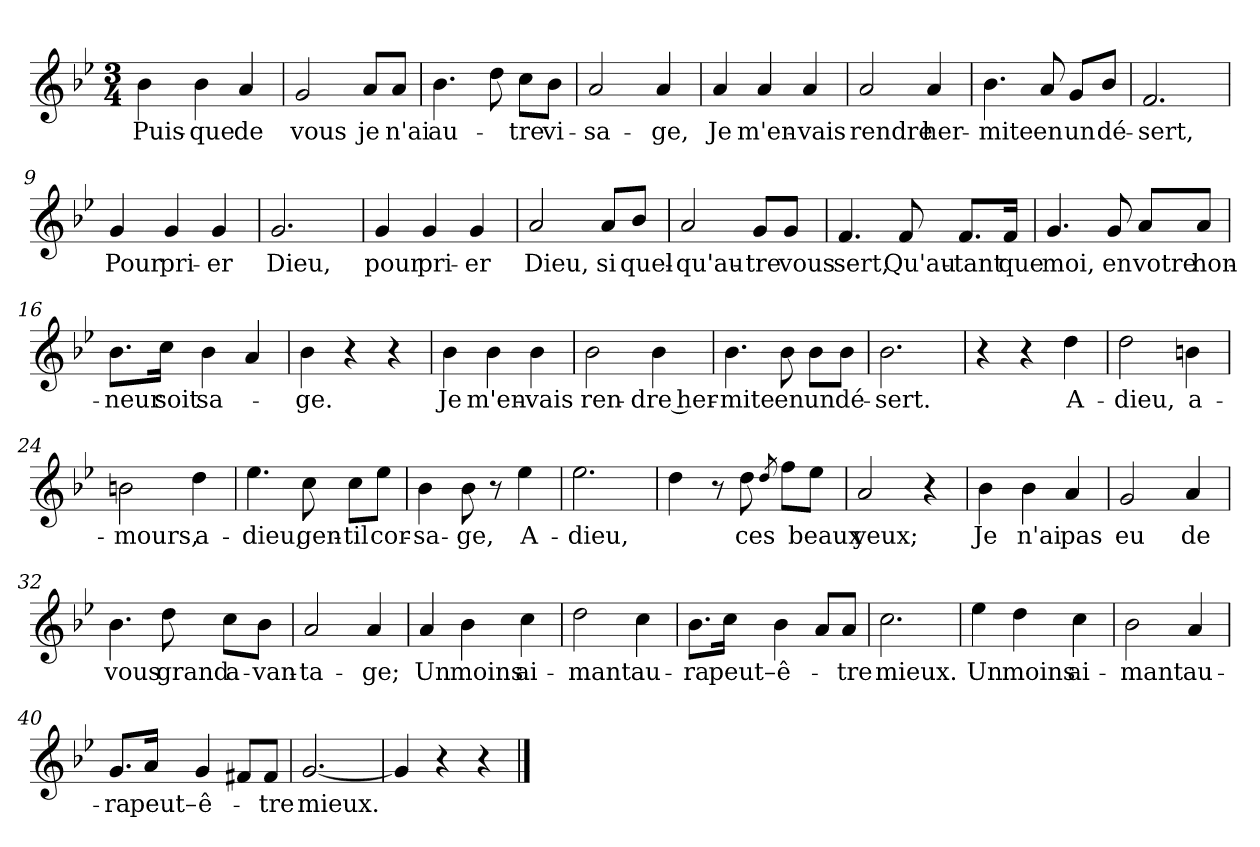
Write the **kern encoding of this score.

**kern	**text
*part1	*part1
*staff1	*staff1
*clefG2	*
*k[b-e-]	*
*M3/4	*
=1	=1
!	!LO:LY:b
4b-\	Puis-
!	!LO:LY:b
4b-\	-que
!	!LO:LY:b
4a/	de
=2	=2
!	!LO:LY:b
2g/	vous
!	!LO:LY:b
8a/L	je
!	!LO:LY:b
8a/J	n'ai
=3	=3
!	!LO:LY:b
4.b-\	au-
8dd\	.
!	!LO:LY:b
8cc\L	-tre
!	!LO:LY:b
8b-\J	vi-
=4	=4
!	!LO:LY:b
2a/	-sa-
!	!LO:LY:b
4a/	-ge,
=5	=5
!	!LO:LY:b
4a/	Je
!	!LO:LY:b
4a/	m'en-
!	!LO:LY:b
4a/	-vais
=6	=6
!	!LO:LY:b
2a/	rendre
!	!LO:LY:b
4a/	her-
=7	=7
!	!LO:LY:b
4.b-\	-mite
!	!LO:LY:b
8a/	en
!	!LO:LY:b
8g/L	un
!	!LO:LY:b
8b-/J	dé-
=8	=8
!	!LO:LY:b
2.f/	-sert,
=9	=9
!	!LO:LY:b
4g/	Pour
!	!LO:LY:b
4g/	pri-
!	!LO:LY:b
4g/	-er
!!LO:LB:g=z
=10	=10
!	!LO:LY:b
2.g/	Dieu,
=11	=11
!	!LO:LY:b
4g/	pour
!	!LO:LY:b
4g/	pri-
!	!LO:LY:b
4g/	-er
=12	=12
!	!LO:LY:b
2a/	Dieu,
!	!LO:LY:b
8a/L	si
!	!LO:LY:b
8b-/J	quel-
=13	=13
!	!LO:LY:b
2a/	-qu'au-
!	!LO:LY:b
8g/L	-tre
!	!LO:LY:b
8g/J	vous
=14	=14
!	!LO:LY:b
4.f/	sert,
!	!LO:LY:b
8f/	Qu'au-
!	!LO:LY:b
8.f/L	-tant
!	!LO:LY:b
16f/Jk	que
=15	=15
!	!LO:LY:b
4.g/	moi,
!	!LO:LY:b
8g/	en
!	!LO:LY:b
8a/L	votre
!	!LO:LY:b
8a/J	hon-
=16	=16
!	!LO:LY:b
8.b-\L	-neur
!	!LO:LY:b
16cc\Jk	soit
!	!LO:LY:b
4b-\	sa-
4a/	.
=17	=17
!	!LO:LY:b
4b-\	-ge.
4r	.
4r	.
!!LO:LB:g=z
=18	=18
!	!LO:LY:b
4b-\	Je
!	!LO:LY:b
4b-\	m'en-
!	!LO:LY:b
4b-\	-vais
=19	=19
!	!LO:LY:b
2b-\	ren-
!	!LO:LY:b
4b-\	-dre her-
=20	=20
!	!LO:LY:b
4.b-\	-mite
!	!LO:LY:b
8b-\	en
!	!LO:LY:b
8b-\L	un
!	!LO:LY:b
8b-\J	dé-
=21	=21
!	!LO:LY:b
2.b-\	-sert.
=22	=22
4r	.
4r	.
!	!LO:LY:b
4dd\	A-
=23	=23
!	!LO:LY:b
2dd\	-dieu,
!	!LO:LY:b
4bn\	a-
=24	=24
!	!LO:LY:b
2bn\	-mours,
!	!LO:LY:b
4dd\	a-
=25	=25
!	!LO:LY:b
4.ee-\	-dieu,
!	!LO:LY:b
8cc\	gen-
!	!LO:LY:b
8cc\L	-til
!	!LO:LY:b
8ee-\J	cor-
=26	=26
!	!LO:LY:b
4b-\	-sa-
!	!LO:LY:b
8b-\	-ge,
8r	.
!	!LO:LY:b
4ee-\	A-
=27	=27
!	!LO:LY:b
2.ee-\	-dieu,
!!LO:LB:g=z
=28	=28
4dd\	.
8r	.
!	!LO:LY:b
8dd\	ces
8qdd/	.
8ff\L	.
!	!LO:LY:b
8ee-\J	beaux
=29	=29
!	!LO:LY:b
2a/	yeux;
4r	.
=30	=30
!	!LO:LY:b
4b-\	Je
!	!LO:LY:b
4b-\	n'ai
!	!LO:LY:b
4a/	pas
=31	=31
!	!LO:LY:b
2g/	eu
!	!LO:LY:b
4a/	de
=32	=32
!	!LO:LY:b
4.b-\	vous
!	!LO:LY:b
8dd\	grand
!	!LO:LY:b
8cc\L	a-
!	!LO:LY:b
8b-\J	-van-
=33	=33
!	!LO:LY:b
2a/	-ta-
!	!LO:LY:b
4a/	-ge;
=34	=34
!	!LO:LY:b
4a/	Un
!	!LO:LY:b
4b-\	moins
!	!LO:LY:b
4cc\	ai-
=35	=35
!	!LO:LY:b
2dd\	-mant
!	!LO:LY:b
4cc\	au-
=36	=36
!	!LO:LY:b
8.b-\L	-ra
!	!LO:LY:b
16cc\Jk	peut–
!	!LO:LY:b
4b-\	ê-
8a/L	.
!	!LO:LY:b
8a/J	-tre
!!LO:LB:g=z
=37	=37
!	!LO:LY:b
2.cc\	mieux.
=38	=38
!	!LO:LY:b
4ee-\	Un
!	!LO:LY:b
4dd\	moins
!	!LO:LY:b
4cc\	ai-
=39	=39
!	!LO:LY:b
2b-\	-mant
!	!LO:LY:b
4a/	au-
=40	=40
!	!LO:LY:b
8.g/L	-ra
!	!LO:LY:b
16a/Jk	peut–
!	!LO:LY:b
4g/	ê-
8f#X/L	.
!	!LO:LY:b
8f#/J	-tre
=41	=41
!	!LO:LY:b
[2.g/	mieux.
=42	=42
4g/]	.
4r	.
4r	.
==	==
*-	*-
